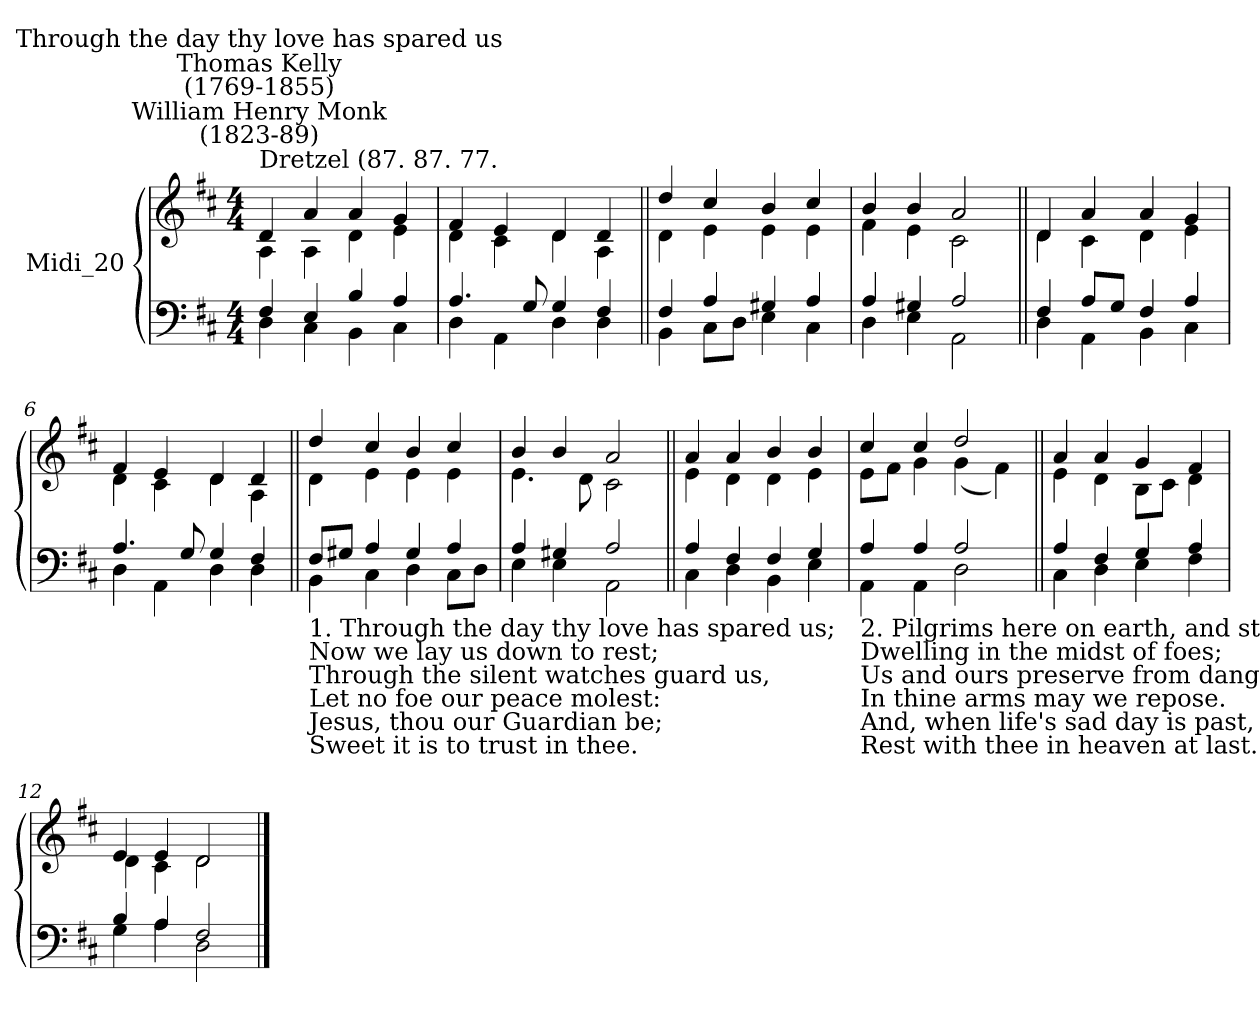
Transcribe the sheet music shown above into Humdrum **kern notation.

**kern	**kern
*part2	*part1
*staff2	*staff1
*I"Midi_20	*I"Midi_20
*clefF4	*clefG2
*k[f#c#]	*k[f#c#]
*D:	*D:
*M4/4	*M4/4
=1	=1
*^	*^
!	!	!LO:TX:a:t=Dretzel (87. 87. 77.	!
!	!	!LO:TX:a:cj:t=William Henry Monk\n(1823-89)	!
!	!	!LO:TX:a:cj:t=Thomas Kelly\n(1769-1855)	!
!	!	!LO:TX:a:cj:t=Through the day thy love has spared us	!
4F#/	4D\	4d/	4A\
4E/	4C#\	4a/	4A\
4B/	4BB\	4a/	4d\
4A/	4C#\	4g/	4e\
=2	=2	=2	=2
4.A/	4D\	4f#/	4d\
.	4AA\	4e/	4c#\
8G/	.	.	.
4G/	4D\	4d/	4d\
4F#/	4D\	4d/	4A\
=3||	=3||	=3||	=3||
4F#/	4BB\	4dd/	4d\
4A/	8C#\L	4cc#/	4e\
.	8D\J	.	.
4G#X/	4E\	4b/	4e\
4A/	4C#\	4cc#/	4e\
=4	=4	=4	=4
4A/	4D\	4b/	4f#\
4G#X/	4E\	4b/	4e\
2A/	2AA\	2a/	2c#\
=5||	=5||	=5||	=5||
4F#/	4D\	4d/	4d\
8A/L	4AA\	4a/	4c#\
8G/J	.	.	.
4F#/	4BB\	4a/	4d\
4A/	4C#\	4g/	4e\
=6	=6	=6	=6
4.A/	4D\	4f#/	4d\
.	4AA\	4e/	4c#\
8G/	.	.	.
4G/	4D\	4d/	4d\
4F#/	4D\	4d/	4A\
!!LO:LB:g=z	!!
=7||	=7||	=7||	=7||
!LO:TX:b:t=1. Through the day thy love has spared us;\nNow we lay us down to rest;\nThrough the silent watches guard us,\nLet no foe our peace molest&colon;\nJesus, thou our Guardian be;\nSweet it is to trust in thee.	!	!	!
8F#/L	4BB\	4dd/	4d\
8G#X/J	.	.	.
4A/	4C#\	4cc#/	4e\
4G#/	4D\	4b/	4e\
4A/	8C#\L	4cc#/	4e\
.	8D\J	.	.
=8	=8	=8	=8
4A/	4E\	4b/	4.e\
4G#X/	4E\	4b/	.
.	.	.	8d\
2A/	2AA\	2a/	2c#\
=9||	=9||	=9||	=9||
4A/	4C#\	4a/	4e\
4F#/	4D\	4a/	4d\
4F#/	4BB\	4b/	4d\
4G/	4E\	4b/	4e\
=10	=10	=10	=10
!LO:TX:b:t=2. Pilgrims here on earth, and strangers,\nDwelling in the midst of foes;\nUs and ours preserve from dangers;\nIn thine arms may we repose.\nAnd, when life's sad day is past,\nRest with thee in  heaven at last.	!	!	!
4A/	4AA\	4cc#/	8e\L
.	.	.	8f#\J
4A/	4AA\	4cc#/	4g\
2A/	2D\	2dd/	(<4g\
.	.	.	4f#\)
=11||	=11||	=11||	=11||
4A/	4C#\	4a/	4e\
4F#/	4D\	4a/	4d\
4G/	4E\	4g/	8B\L
.	.	.	8c#\J
4A/	4F#\	4f#/	4d\
=12	=12	=12	=12
4B/	4G\	4e/	4d\
4A/	4A\	4e/	4c#\
2F#/	2D\	2d/	2d\
*v	*v	*	*
*	*v	*v
==	==
*-	*-
